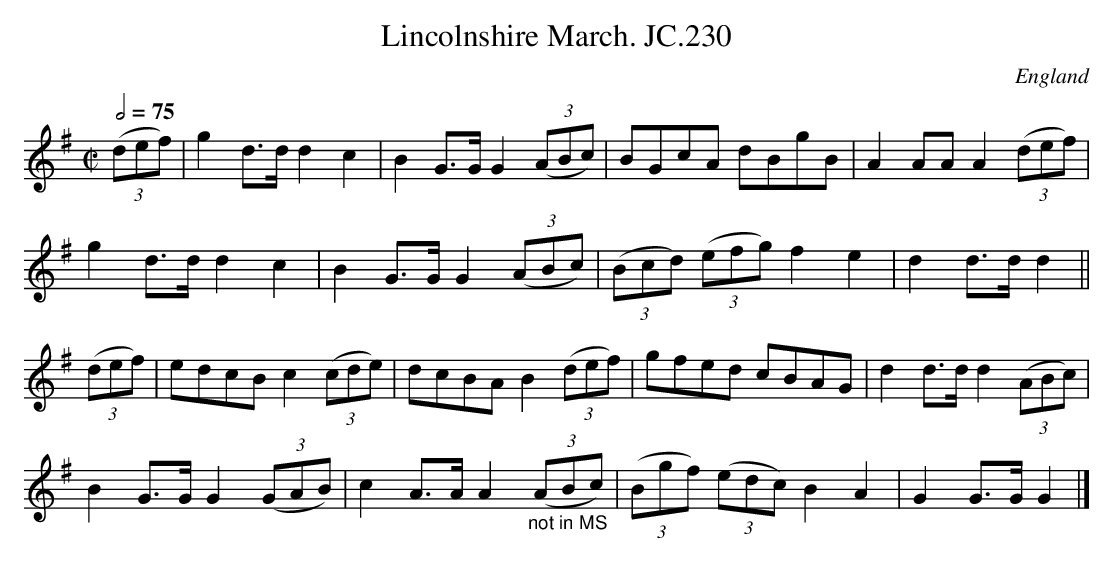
X:1
T:Lincolnshire March. JC.230
O:England
M:C|
L:1/8
Q:140
Q:2/4=75
K:G major
((3def)|g2d>dd2c2|B2G>GG2((3ABc)|\
BGcA dBgB|A2AAA2((3def)|!
g2d>dd2c2|B2G>GG2((3ABc)|\
((3Bcd) ((3efg) f2e2|d2d>dd2||!
((3def)|edcBc2((3cde)|dcBAB2((3def)|\
gfed cBAG|d2d>dd2((3ABc)|!
B2G>GG2((3GAB)|c2A>AA2"_not in MS"((3ABc)|\
((3Bgf) ((3edc) B2A2|G2G>GG2|]
